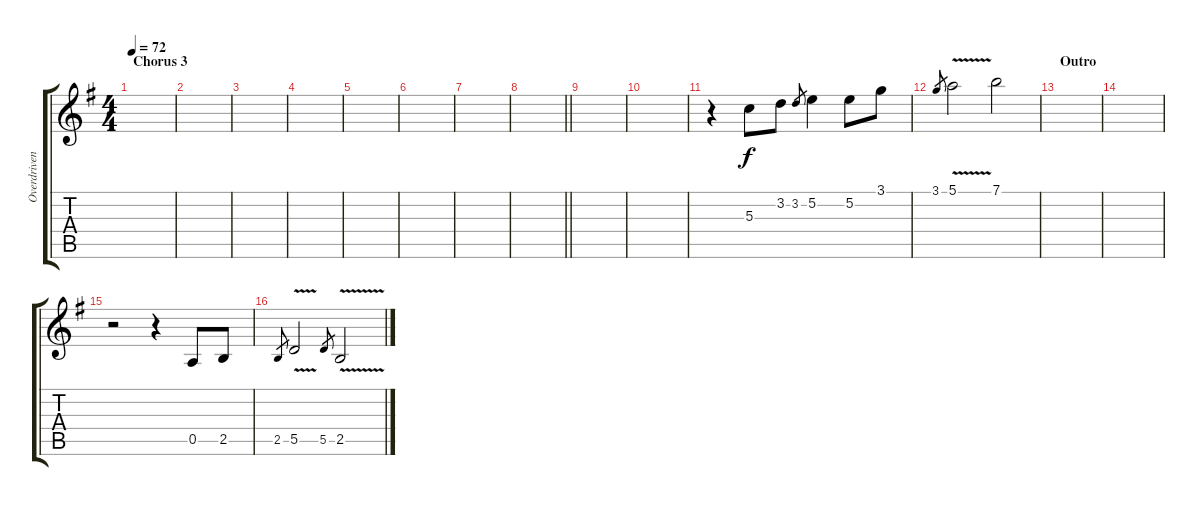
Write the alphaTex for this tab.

\track ("Overdriven Guitar V" "Overdriven") {instrument distortionguitar}
\staff {score tabs}
\tuning (E4 B3 G3 D3 A2 E2) {hide}
\ts (4 4)
\section ("" "Chorus 3")
\tempo 72
\clef g2
\ks eminor
|
|
|
|
|
|
|
\barLineRight lightlight
|
|
|
r.4 5.3.8 3.2.8 3.2.8{gr} 5.2.4 5.2.8 3.1.8 |
3.1.8{gr} 5.1{v}.2 7.1.2 |
\section ("" "Outro")
|
|
r.2 r.4 0.5.8 2.5.8 |
2.5.8{gr} 5.5{v}.2 5.5.8{gr} 2.5{v}.2
